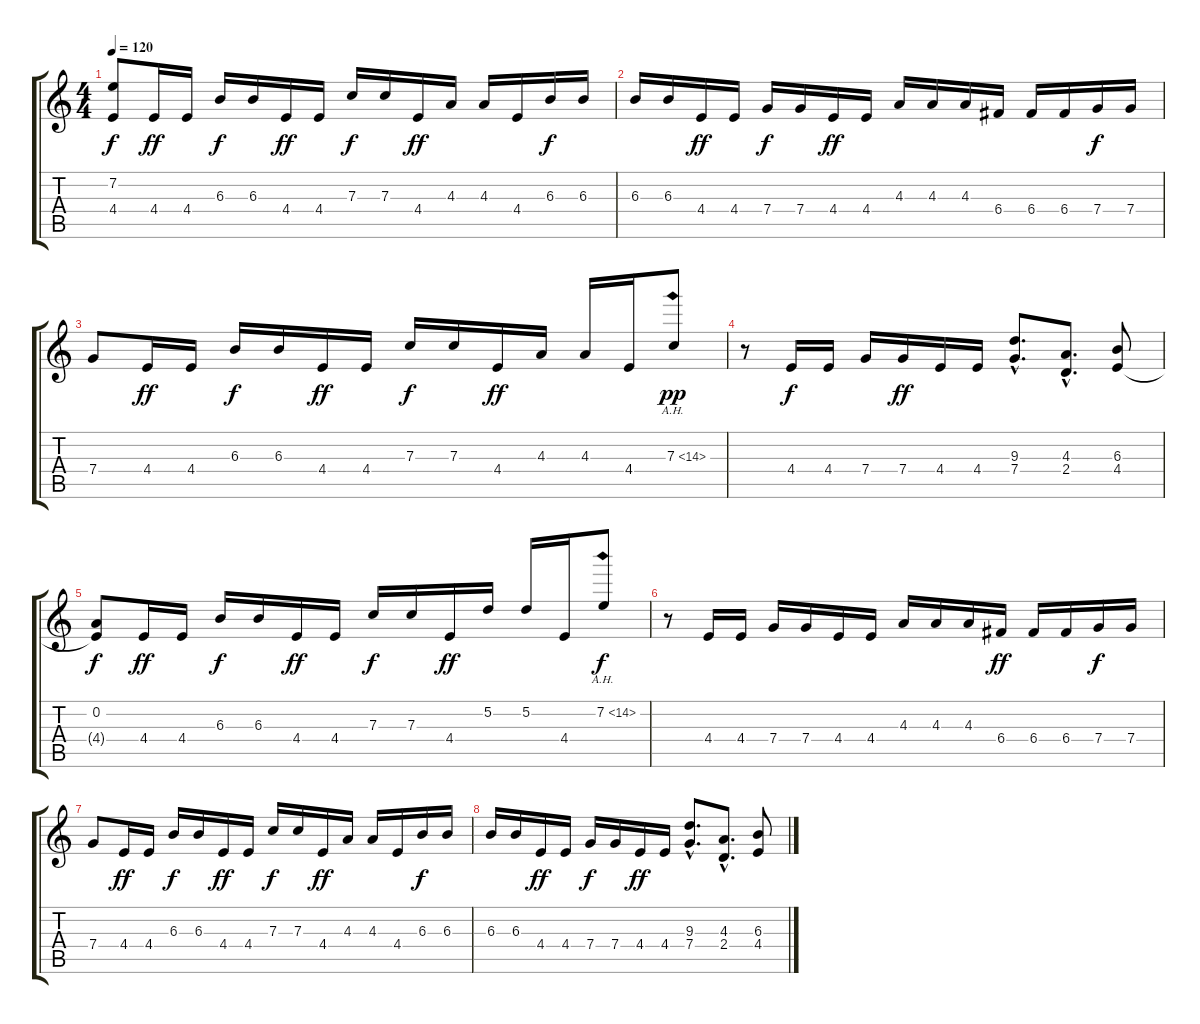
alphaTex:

\track "" {instrument overdrivenguitar}
\staff {score tabs}
\tuning (D4 A3 F3 C3 G2 D2) {hide}
\ts (4 4)
\tempo 120
\clef g2
\ks c
(7.2{t} 4.4{t}).8{dy f} 4.4.16{dy ff} 4.4.16 6.3.16{dy f} 6.3.16 4.4.16{dy ff} 4.4.16 7.3.16{dy f} 7.3.16 4.4.16{dy ff} 4.3.16 4.3.16 4.4.16 6.3.16{dy f} 6.3.16 |
6.3.16 6.3.16 4.4.16{dy ff} 4.4.16 7.4.16{dy f} 7.4.16 4.4.16{dy ff} 4.4.16 4.3.16 4.3.16 4.3.16 6.4.16 6.4.16 6.4.16 7.4.16{dy f} 7.4.16 |
7.4.8 4.4.16{dy ff} 4.4.16 6.3.16{dy f} 6.3.16 4.4.16{dy ff} 4.4.16 7.3.16{dy f} 7.3.16 4.4.16{dy ff} 4.3.16 4.3.16 4.4.16 7.3{ah 7}.8{dy pp} |
r.8 4.4.16{dy f} 4.4.16 7.4.16 7.4.16{dy ff} 4.4.16 4.4.16 (9.3{hac} 7.4{hac}).8{d} (4.3{hac} 2.4{hac}).8{d} (6.3 4.4).8 |
(0.2 4.4{t}).8{dy f} 4.4.16{dy ff} 4.4.16 6.3.16{dy f} 6.3.16 4.4.16{dy ff} 4.4.16 7.3.16{dy f} 7.3.16 4.4.16{dy ff} 5.2.16 5.2.16 4.4.16 7.2{ah 7}.8{dy f} |
r.8 4.4.16 4.4.16 7.4.16 7.4.16 4.4.16 4.4.16 4.3.16 4.3.16 4.3.16 6.4.16{dy ff} 6.4.16 6.4.16 7.4.16{dy f} 7.4.16 |
7.4.8 4.4.16{dy ff} 4.4.16 6.3.16{dy f} 6.3.16 4.4.16{dy ff} 4.4.16 7.3.16{dy f} 7.3.16 4.4.16{dy ff} 4.3.16 4.3.16 4.4.16 6.3.16{dy f} 6.3.16 |
6.3.16 6.3.16 4.4.16{dy ff} 4.4.16 7.4.16{dy f} 7.4.16 4.4.16{dy ff} 4.4.16 (9.3{hac} 7.4{hac}).8{d} (4.3{hac} 2.4{hac}).8{d} (6.3 4.4).8
